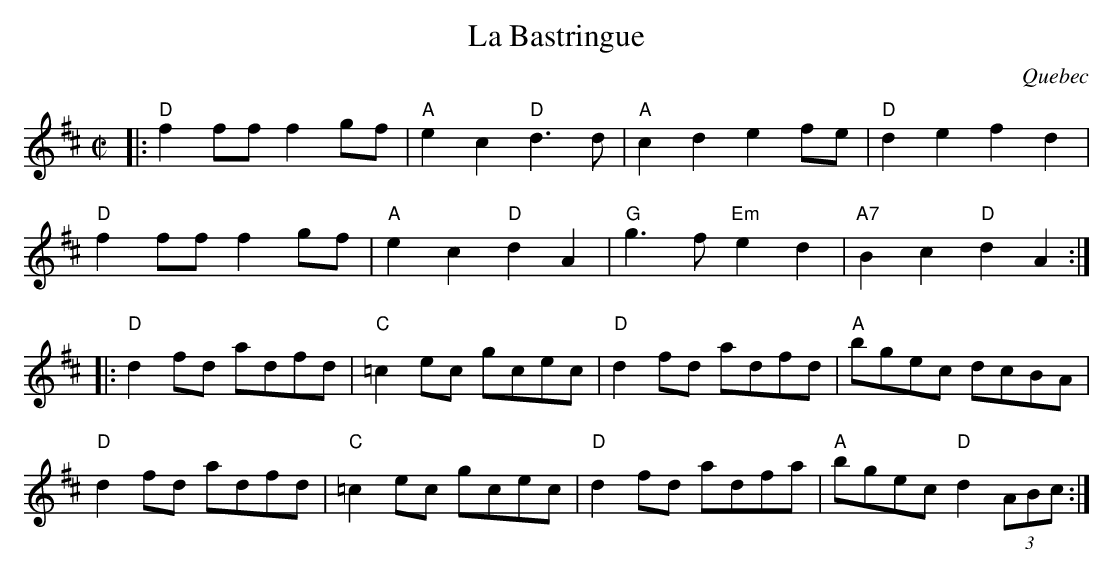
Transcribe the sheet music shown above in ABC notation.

X:1
T: La Bastringue
O: Quebec
M: C|
L: 1/8
K: D
|: "D"f2ff f2gf | "A"e2c2 "D"d2>d2 | "A"c2d2 e2fe | "D"d2e2 f2d2 |
"D"f2ff f2gf | "A"e2c2 "D"d2A2 | "G"g2>f2 "Em"e2d2 | "A7"B2c2 "D"d2A2 :|
|:"D"d2fd adfd | "C"=c2ec gcec | "D"d2fd adfd | "A"bgec dcBA |
"D"d2fd adfd | "C"=c2ec gcec | "D"d2fd adfa | "A"bgec "D"d2 (3ABc :|
